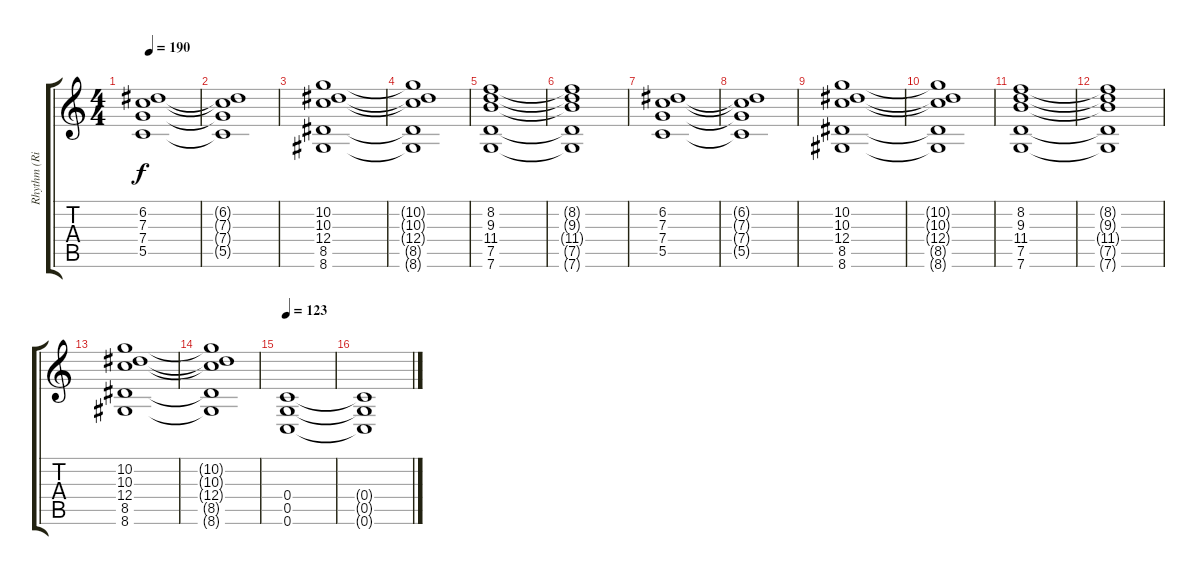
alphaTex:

\track ("Rhythm (Right)" "Rhythm (Ri") {instrument distortionguitar}
\staff {score tabs}
\tuning (D4 A3 F3 C3 G2 C2) {hide}
\ts (4 4)
\tempo 190
\clef g2
\ks c
(6.2 7.3 7.4 5.5).1{dy f} |
(6.2{t} 7.3{t} 7.4{t} 5.5{t}).1 |
(10.2 10.3 12.4 8.5 8.6).1 |
(10.2{t} 10.3{t} 12.4{t} 8.5{t} 8.6{t}).1 |
(8.2 9.3 11.4 7.5 7.6).1 |
(8.2{t} 9.3{t} 11.4{t} 7.5{t} 7.6{t}).1 |
(6.2 7.3 7.4 5.5).1 |
(6.2{t} 7.3{t} 7.4{t} 5.5{t}).1 |
(10.2 10.3 12.4 8.5 8.6).1 |
(10.2{t} 10.3{t} 12.4{t} 8.5{t} 8.6{t}).1 |
(8.2 9.3 11.4 7.5 7.6).1 |
(8.2{t} 9.3{t} 11.4{t} 7.5{t} 7.6{t}).1 |
(10.2 10.3 12.4 8.5 8.6).1 |
(10.2{t} 10.3{t} 12.4{t} 8.5{t} 8.6{t}).1 |
\tempo 123
(0.4 0.5 0.6).1 |
(0.4{t} 0.5{t} 0.6{t}).1
